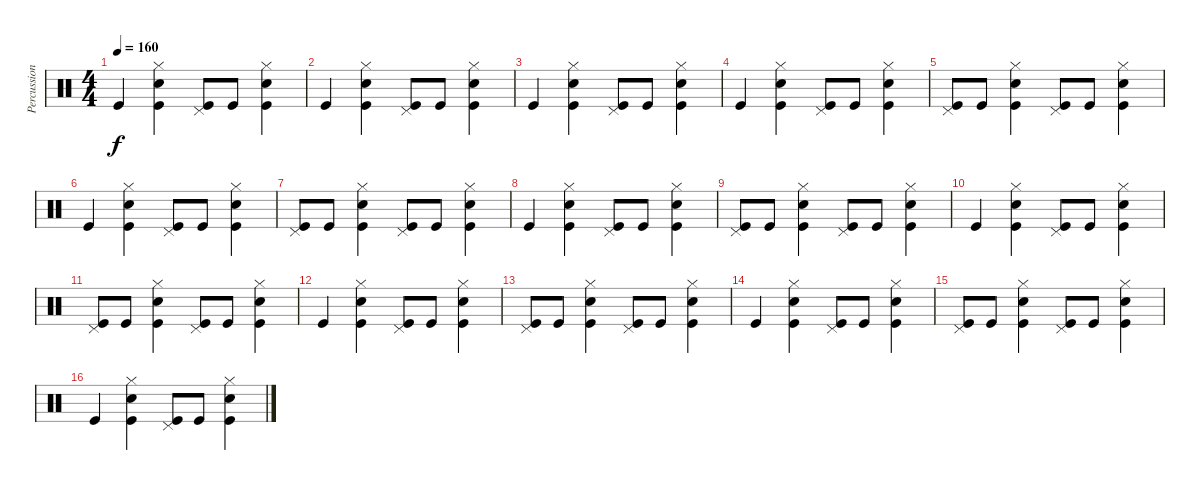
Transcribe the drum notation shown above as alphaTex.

\track ("Percussions" "Percussion") {instrument percussion}
\staff {score}
\articulation defaults
\ts (4 4)
\tempo 160
\clef neutral
\ks c "Kick (hit)".4{dy f}
("Snare (hit) 2" "Kick (hit)" "Hi-Hat (closed)").4 ("Kick (hit)" "Pedal Hi-Hat (hit)").8 "Kick (hit)".8 ("Snare (hit) 2" "Kick (hit)" "Hi-Hat (closed)").4 |
"Kick (hit)".4 ("Snare (hit) 2" "Kick (hit)" "Hi-Hat (closed)").4 ("Kick (hit)" "Pedal Hi-Hat (hit)").8 "Kick (hit)".8 ("Snare (hit) 2" "Kick (hit)" "Hi-Hat (closed)").4 |
"Kick (hit)".4 ("Snare (hit) 2" "Kick (hit)" "Hi-Hat (closed)").4 ("Kick (hit)" "Pedal Hi-Hat (hit)").8 "Kick (hit)".8 ("Snare (hit) 2" "Kick (hit)" "Hi-Hat (closed)").4 |
"Kick (hit)".4 ("Snare (hit) 2" "Kick (hit)" "Hi-Hat (closed)").4 ("Kick (hit)" "Pedal Hi-Hat (hit)").8 "Kick (hit)".8 ("Snare (hit) 2" "Kick (hit)" "Hi-Hat (closed)").4 |
("Kick (hit)" "Pedal Hi-Hat (hit)").8 "Kick (hit)".8 ("Snare (hit) 2" "Kick (hit)" "Hi-Hat (closed)").4 ("Kick (hit)" "Pedal Hi-Hat (hit)").8 "Kick (hit)".8 ("Snare (hit) 2" "Kick (hit)" "Hi-Hat (closed)").4 |
"Kick (hit)".4 ("Snare (hit) 2" "Kick (hit)" "Hi-Hat (closed)").4 ("Kick (hit)" "Pedal Hi-Hat (hit)").8 "Kick (hit)".8 ("Snare (hit) 2" "Kick (hit)" "Hi-Hat (closed)").4 |
("Kick (hit)" "Pedal Hi-Hat (hit)").8 "Kick (hit)".8 ("Snare (hit) 2" "Kick (hit)" "Hi-Hat (closed)").4 ("Kick (hit)" "Pedal Hi-Hat (hit)").8 "Kick (hit)".8 ("Snare (hit) 2" "Kick (hit)" "Hi-Hat (closed)").4 |
"Kick (hit)".4 ("Snare (hit) 2" "Kick (hit)" "Hi-Hat (closed)").4 ("Kick (hit)" "Pedal Hi-Hat (hit)").8 "Kick (hit)".8 ("Snare (hit) 2" "Kick (hit)" "Hi-Hat (closed)").4 |
("Kick (hit)" "Pedal Hi-Hat (hit)").8 "Kick (hit)".8 ("Snare (hit) 2" "Kick (hit)" "Hi-Hat (closed)").4 ("Kick (hit)" "Pedal Hi-Hat (hit)").8 "Kick (hit)".8 ("Snare (hit) 2" "Kick (hit)" "Hi-Hat (closed)").4 |
"Kick (hit)".4 ("Snare (hit) 2" "Kick (hit)" "Hi-Hat (closed)").4 ("Kick (hit)" "Pedal Hi-Hat (hit)").8 "Kick (hit)".8 ("Snare (hit) 2" "Kick (hit)" "Hi-Hat (closed)").4 |
("Kick (hit)" "Pedal Hi-Hat (hit)").8 "Kick (hit)".8 ("Snare (hit) 2" "Kick (hit)" "Hi-Hat (closed)").4 ("Kick (hit)" "Pedal Hi-Hat (hit)").8 "Kick (hit)".8 ("Snare (hit) 2" "Kick (hit)" "Hi-Hat (closed)").4 |
"Kick (hit)".4 ("Snare (hit) 2" "Kick (hit)" "Hi-Hat (closed)").4 ("Kick (hit)" "Pedal Hi-Hat (hit)").8 "Kick (hit)".8 ("Snare (hit) 2" "Kick (hit)" "Hi-Hat (closed)").4 |
("Kick (hit)" "Pedal Hi-Hat (hit)").8 "Kick (hit)".8 ("Snare (hit) 2" "Kick (hit)" "Hi-Hat (closed)").4 ("Kick (hit)" "Pedal Hi-Hat (hit)").8 "Kick (hit)".8 ("Snare (hit) 2" "Kick (hit)" "Hi-Hat (closed)").4 |
"Kick (hit)".4 ("Snare (hit) 2" "Kick (hit)" "Hi-Hat (closed)").4 ("Kick (hit)" "Pedal Hi-Hat (hit)").8 "Kick (hit)".8 ("Snare (hit) 2" "Kick (hit)" "Hi-Hat (closed)").4 |
("Kick (hit)" "Pedal Hi-Hat (hit)").8 "Kick (hit)".8 ("Snare (hit) 2" "Kick (hit)" "Hi-Hat (closed)").4 ("Kick (hit)" "Pedal Hi-Hat (hit)").8 "Kick (hit)".8 ("Snare (hit) 2" "Kick (hit)" "Hi-Hat (closed)").4 |
"Kick (hit)".4 ("Snare (hit) 2" "Kick (hit)" "Hi-Hat (closed)").4 ("Kick (hit)" "Pedal Hi-Hat (hit)").8 "Kick (hit)".8 ("Snare (hit) 2" "Kick (hit)" "Hi-Hat (closed)").4
